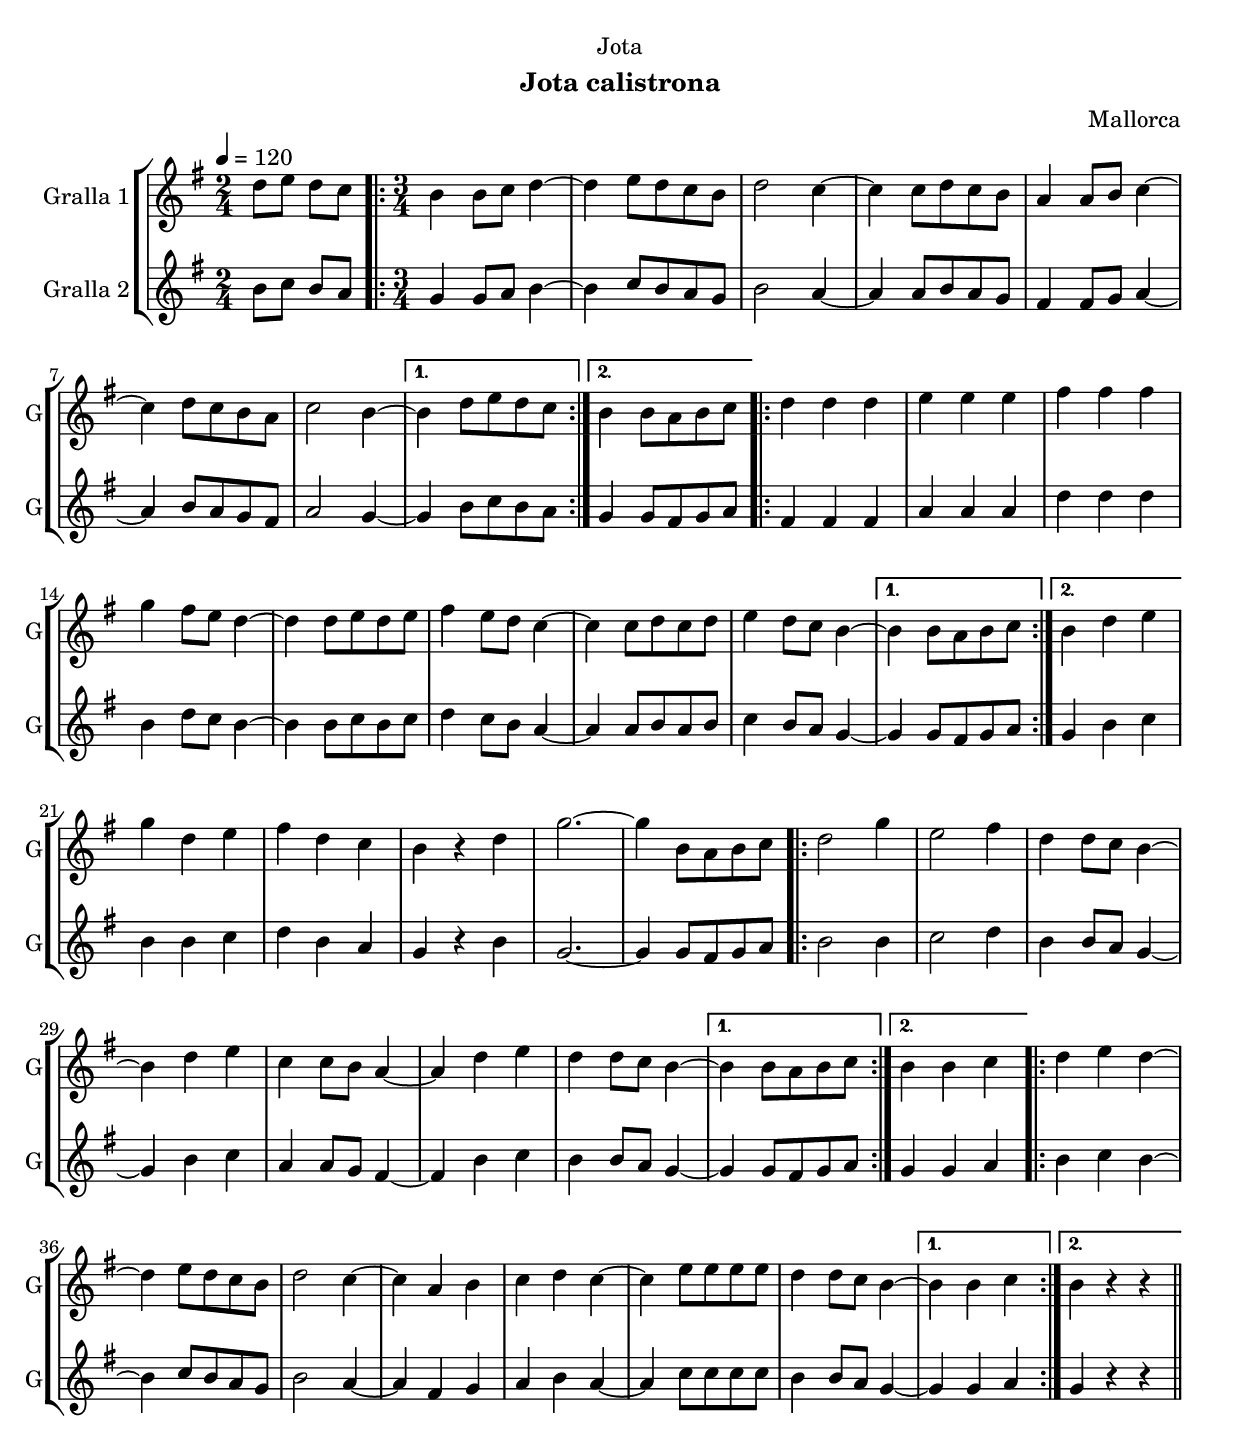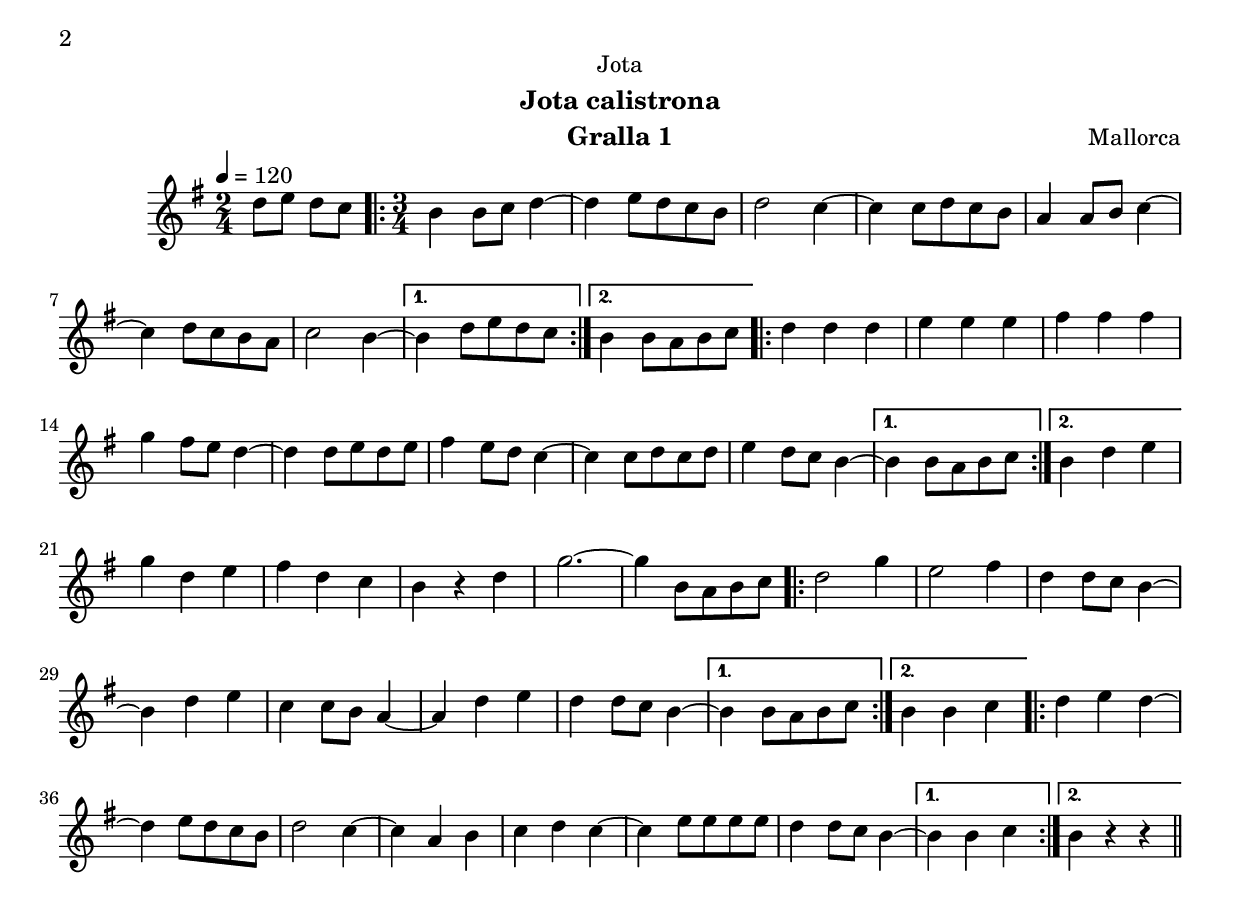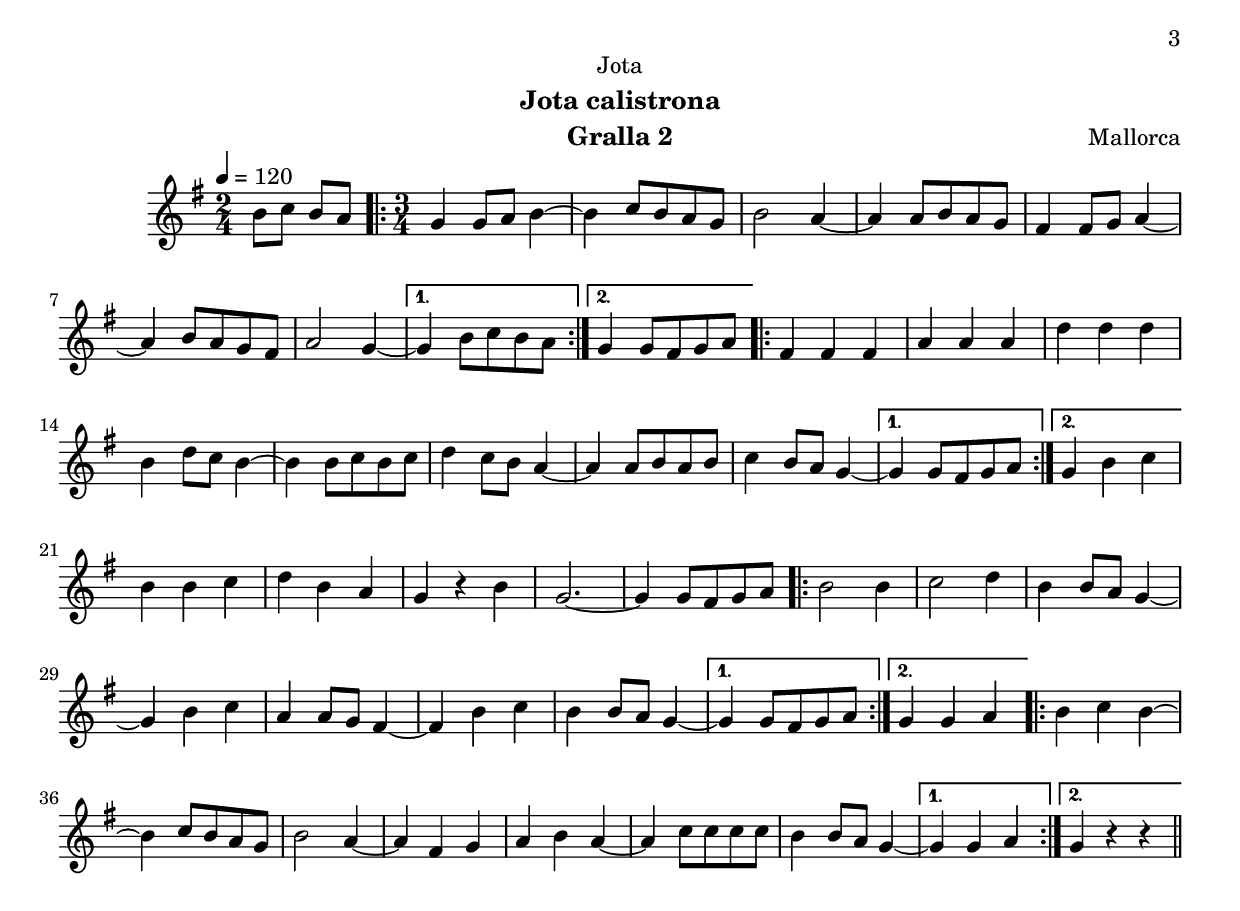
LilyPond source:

\version "2.16.2"

\header {
  dedication="Jota"
  title=""
  subtitle="Jota calistrona"
  subsubtitle=""
  poet=""
  meter=""
  piece=""
  composer="Mallorca"
  arranger=""
  opus=""
  instrument=""
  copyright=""
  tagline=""
}

liniaroAa =
\relative d''
{
  \tempo 4=120
  \clef treble
  \key g \major
  \time 2/4
  d8 e d c  |
  \time 3/4   \repeat volta 2 { b4 b8 c d4 ~  |
  d4 e8 d c b  |
  d2 c4 ~  |
  %05
  c4 c8 d c b  |
  a4 a8 b c4 ~  |
  c4 d8 c b a  |
  c2 b4 ~ }
  \alternative { { b4 d8 e d c }
  %10
  { b4 b8 a b c } }
  \repeat volta 2 { d4 d d  |
  e4 e e  |
  fis4 fis fis  |
  g4 fis8 e d4 ~  |
  %15
  d4 d8 e d e  |
  fis4 e8 d c4 ~  |
  c4 c8 d c d  |
  e4 d8 c b4 ~ }
  \alternative { { b4 b8 a b c }
  %20
  { b4 d e } }
  g4 d e  |
  fis4 d c  |
  b4 r d  |
  g2. ~  |
  %25
  g4 b,8 a b c  |
  \repeat volta 2 { d2 g4  |
  e2 fis4  |
  d4 d8 c b4 ~  |
  b4 d e  |
  %30
  c4 c8 b a4 ~  |
  a4 d e  |
  d4 d8 c b4 ~ }
  \alternative { { b4 b8 a b c }
  { b4 b c } }
  %35
  \repeat volta 2 { d4 e d ~  |
  d4 e8 d c b  |
  d2 c4 ~  |
  c4 a b  |
  c4 d c ~  |
  %40
  c4 e8 e e e  |
  d4 d8 c b4 ~ }
  \alternative { { b4 b c }
  { b4 r r } } \bar "||"
}

liniaroAb =
\relative b'
{
  \tempo 4=120
  \clef treble
  \key g \major
  \time 2/4
  b8 c b a  |
  \time 3/4   \repeat volta 2 { g4 g8 a b4 ~  |
  b4 c8 b a g  |
  b2 a4 ~  |
  %05
  a4 a8 b a g  |
  fis4 fis8 g a4 ~  |
  a4 b8 a g fis  |
  a2 g4 ~ }
  \alternative { { g4 b8 c b a }
  %10
  { g4 g8 fis g a } }
  \repeat volta 2 { fis4 fis fis  |
  a4 a a  |
  d4 d d  |
  b4 d8 c b4 ~  |
  %15
  b4 b8 c b c  |
  d4 c8 b a4 ~  |
  a4 a8 b a b  |
  c4 b8 a g4 ~ }
  \alternative { { g4 g8 fis g a }
  %20
  { g4 b c } }
  b4 b c  |
  d4 b a  |
  g4 r b  |
  g2. ~  |
  %25
  g4 g8 fis g a  |
  \repeat volta 2 { b2 b4  |
  c2 d4  |
  b4 b8 a g4 ~  |
  g4 b c  |
  %30
  a4 a8 g fis4 ~  |
  fis4 b c  |
  b4 b8 a g4 ~ }
  \alternative { { g4 g8 fis g a }
  { g4 g a } }
  %35
  \repeat volta 2 { b4 c b ~  |
  b4 c8 b a g  |
  b2 a4 ~  |
  a4 fis g  |
  a4 b a ~  |
  %40
  a4 c8 c c c  |
  b4 b8 a g4 ~ }
  \alternative { { g4 g a }
  { g4 r r } } \bar "||"
}

\bookpart {
  \score {
    \new StaffGroup {
      \override Score.RehearsalMark #'self-alignment-X = #LEFT
      <<
        \new Staff \with {instrumentName = #"Gralla 1" shortInstrumentName = #"G"} \liniaroAa
        \new Staff \with {instrumentName = #"Gralla 2" shortInstrumentName = #"G"} \liniaroAb
      >>
    }
    \layout {}
  }
  \score { \unfoldRepeats
    \new StaffGroup {
      \override Score.RehearsalMark #'self-alignment-X = #LEFT
      <<
        \new Staff \with {instrumentName = #"Gralla 1" shortInstrumentName = #"G"} \liniaroAa
        \new Staff \with {instrumentName = #"Gralla 2" shortInstrumentName = #"G"} \liniaroAb
      >>
    }
    \midi {
      \set Staff.midiInstrument = "oboe"
      \set DrumStaff.midiInstrument = "drums"
    }
  }
}

\bookpart {
  \header {instrument="Gralla 1"}
  \score {
    \new StaffGroup {
      \override Score.RehearsalMark #'self-alignment-X = #LEFT
      <<
        \new Staff \liniaroAa
      >>
    }
    \layout {}
  }
  \score { \unfoldRepeats
    \new StaffGroup {
      \override Score.RehearsalMark #'self-alignment-X = #LEFT
      <<
        \new Staff \liniaroAa
      >>
    }
    \midi {
      \set Staff.midiInstrument = "oboe"
      \set DrumStaff.midiInstrument = "drums"
    }
  }
}

\bookpart {
  \header {instrument="Gralla 2"}
  \score {
    \new StaffGroup {
      \override Score.RehearsalMark #'self-alignment-X = #LEFT
      <<
        \new Staff \liniaroAb
      >>
    }
    \layout {}
  }
  \score { \unfoldRepeats
    \new StaffGroup {
      \override Score.RehearsalMark #'self-alignment-X = #LEFT
      <<
        \new Staff \liniaroAb
      >>
    }
    \midi {
      \set Staff.midiInstrument = "oboe"
      \set DrumStaff.midiInstrument = "drums"
    }
  }
}

